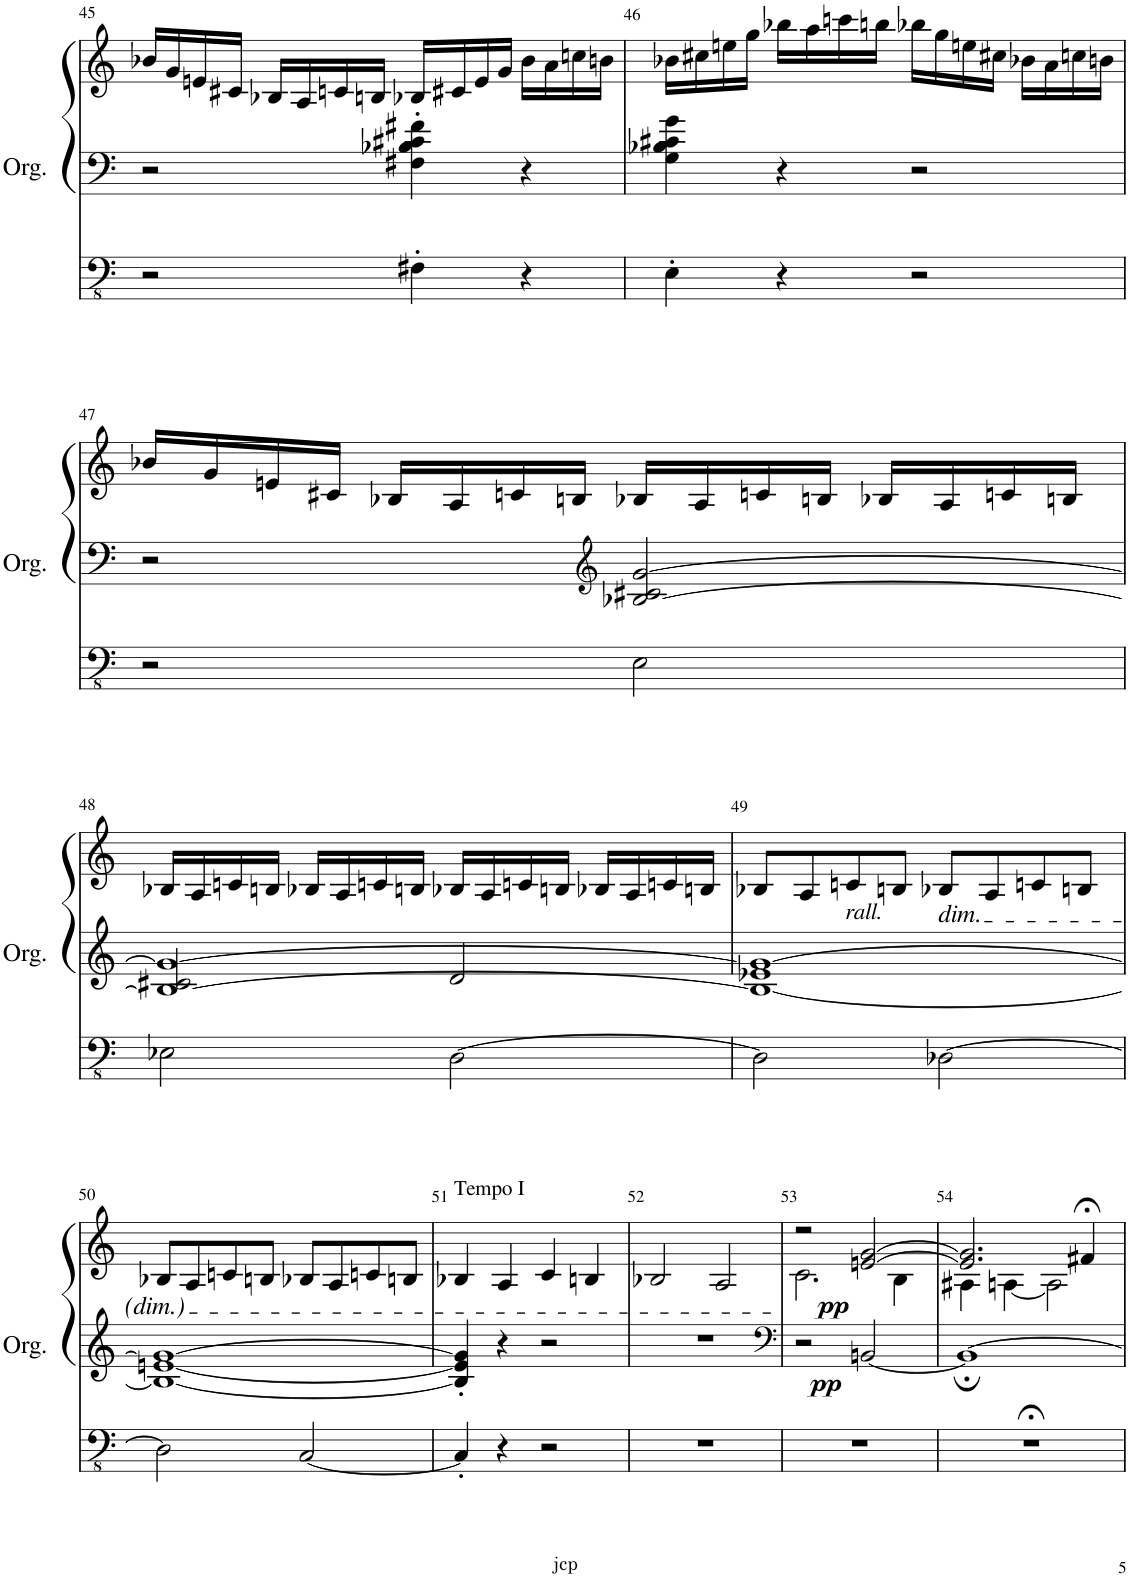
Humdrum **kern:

**kern	**kern	**kern	**dynam
*part1	*part1	*part1	*part1
*staff3	*staff2	*staff1	*staff1/2/3
*I"Orgue à tuyaux	*	*	*
*I'Org.	*	*	*
!!LO:PB:g=z
*clefFv4	*clefF4	*clefG2	*
*k[]	*k[]	*k[]	*
*M4/4	*M4/4	*M4/4	*
*met(c)	*met(c)	*met(c)	*
=45	=45	=45	=45
2r	2r	16b-X/LL	.
.	.	16g/	.
.	.	16en/	.
.	.	16c#X/JJ	.
.	.	16B-X/LL	.
.	.	16A/	.
.	.	16cn/	.
.	.	16Bn/JJ	.
4FF#X'\	4F#X\' 4B-X\' 4c#X\' 4f#X\'	16B-X/LL	.
.	.	16c#X/	.
.	.	16e/	.
.	.	16g/JJ	.
4r	4r	16b-\LL	.
.	.	16a\	.
.	.	16ccn\	.
.	.	16bn\JJ	.
=46	=46	=46	=46
4EE'\	4G\ 4B-X\ 4c#X\ 4g\	16b-X\LL	.
.	.	16cc#X\	.
.	.	16een\	.
.	.	16gg\JJ	.
4r	4r	16bb-X\LL	.
.	.	16aa\	.
.	.	16cccn\	.
.	.	16bbn\JJ	.
2r	2r	16bb-X\LL	.
.	.	16gg\	.
.	.	16een\	.
.	.	16cc#X\JJ	.
.	.	16b-X\LL	.
.	.	16a\	.
.	.	16ccn\	.
.	.	16bn\JJ	.
!!LO:LB:g=z
=47	=47	=47	=47
2r	2r	16b-X/LL	.
.	.	16g/	.
.	.	16en/	.
.	.	16c#X/JJ	.
.	.	16B-X/LL	.
.	.	16A/	.
.	.	16cn/	.
.	.	16Bn/JJ	.
*	*clefG2	*	*
2EE\	[2B-X/ 2c#X/ [2g/	16B-X/LL	.
.	.	16A/	.
.	.	16cn/	.
.	.	16Bn/JJ	.
.	.	16B-X/LL	.
.	.	16A/	.
.	.	16cn/	.
.	.	16Bn/JJ	.
!!LO:LB:g=z
=48	=48	=48	=48
*	*^	*	*
2EE-X\	1B-_ 1g_	2c#X/	16B-X/LL	.
.	.	.	16A/	.
.	.	.	16cn/	.
.	.	.	16Bn/JJ	.
.	.	.	16B-X/LL	.
.	.	.	16A/	.
.	.	.	16cn/	.
.	.	.	16Bn/JJ	.
[2DD\	.	2d/	16B-X/LL	.
.	.	.	16A/	.
.	.	.	16cn/	.
.	.	.	16Bn/JJ	.
.	.	.	16B-X/LL	.
.	.	.	16A/	.
.	.	.	16cn/	.
.	.	.	16Bn/JJ	.
*	*v	*v	*	*
=49	=49	=49	=49
2DD\]	1B-_ 1e-X 1g_	8B-X/L	.
.	.	8A/	.
!	!	!LO:TX:b:i:t=rall.	!
.	.	8cn/	.
.	.	8Bn/J	.
!	!	!LO:TX:b:i:t=dim.	!
[2DD-X\	.	8B-X/L	.
.	.	8A/	.
.	.	8cn/	.
.	.	8Bn/J	.
!!LO:LB:g=z
=50	=50	=50	=50
2DD-\]	1B-_ [1en 1g_	8B-X/L	.
.	.	8A/	.
.	.	8cn/	.
.	.	8Bn/J	.
[2CC/	.	8B-X/L	.
.	.	8A/	.
.	.	8cn/	.
.	.	8Bn/J	.
=51	=51	=51	=51
!	!	!LO:TX:a:t=Tempo I	!
4CC'/]	4B-/]' 4e/]' 4g/]'	4B-X/	.
4r	4r	4A/	.
2r	2r	4c/	.
.	.	4Bn/	.
=52	=52	=52	=52
1r	1r	2B-X/	.
.	.	2A/	.
=53	=53	=53	=53
*	*clefF4	*	*
*	*	*^	*
!	!	!	!	!LO:DY:b=2
!	!	!	!	!LO:DY:n=1:b
1r	2r	2r	2.c\	pp pp
.	[2BBn/	[2en/ [2g/	.	.
.	.	.	4B\	.
=54	=54	=54	=54	=54
1r;<	1BB;_	2.e/] 2.g/]	4A#X\	.
.	.	.	[4An\	.
.	.	.	2A\]	.
.	.	4f#X;</	.	.
*	*	*v	*v	*
=	=	=	=
*-	*-	*-	*-
